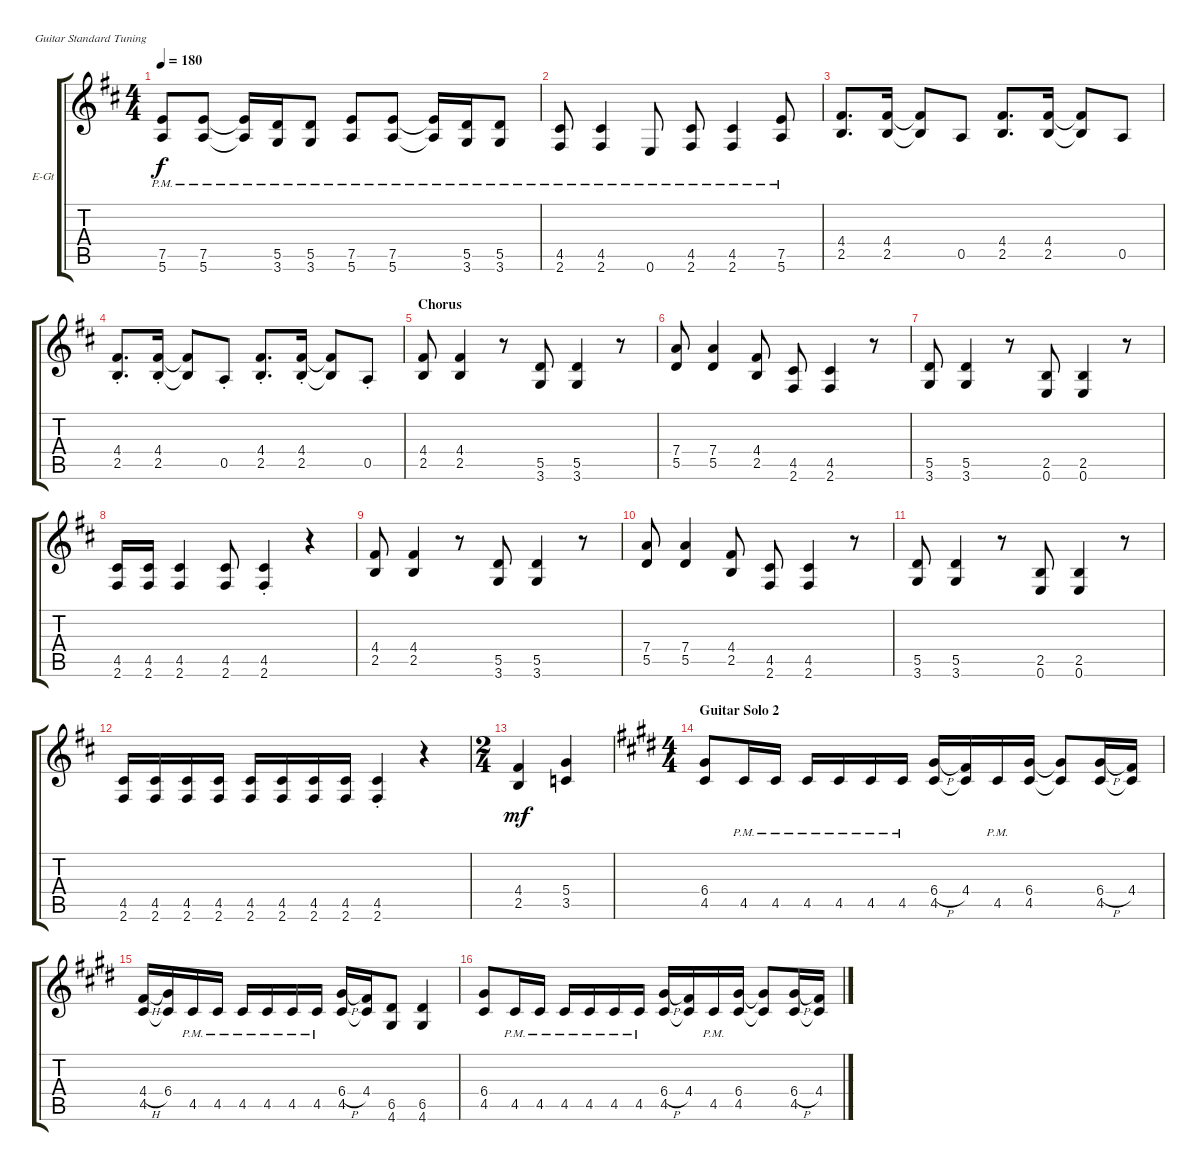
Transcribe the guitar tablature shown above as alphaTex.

\defaultSystemsLayout 4
\bracketExtendMode groupsimilarinstruments
\firstSystemTrackNameOrientation horizontal
\otherSystemsTrackNameOrientation horizontal
\track ("Kirk Hammett (Rhythm)" "E-Gt") {instrument distortionguitar}
\staff {score tabs}
\tuning (E4 B3 G3 D3 A2 E2)
\ts (4 4)
\tempo 180
\clef g2
\ks d
(5.6{pm} 7.5{pm}).8{dy f} (5.6{pm} 7.5{pm}).8 (7.5{pm t} 5.6{pm t}).16 (3.6{pm} 5.5{pm}).16 (5.5{pm} 3.6{pm}).8 (5.6{pm} 7.5{pm}).8 (5.6{pm} 7.5{pm}).8 (7.5{pm t} 5.6{pm t}).16 (3.6{pm} 5.5{pm}).16 (3.6{pm} 5.5{pm}).8 |
(2.6{pm} 4.5{pm}).8 (4.5{pm} 2.6{pm}).4 0.6{pm}.8 (2.6{pm} 4.5{pm}).8 (4.5{pm} 2.6{pm}).4 (5.6{pm} 7.5{pm}).8 |
(2.5 4.4).8{d} (4.4 2.5).16 (2.5{t} 4.4{t}).8 0.5.8 (2.5 4.4).8{d} (4.4 2.5).16 (2.5{t} 4.4{t}).8 0.5.8 |
(2.5{st} 4.4{st}).8{d} (4.4{st} 2.5{st}).16 (2.5{t} 4.4{t}).8 0.5{st}.8 (2.5{st} 4.4{st}).8{d} (4.4{st} 2.5{st}).16 (2.5{t} 4.4{t}).8 0.5{st}.8 |
\section ("" "Chorus")
(2.5 4.4).8 (2.5 4.4).4 r.8 (3.6 5.5).8 (3.6 5.5).4 r.8 |
(5.5 7.4).8 (5.5 7.4).4 (4.4 2.5).8 (2.6 4.5).8 (2.6 4.5).4 r.8 |
(3.6 5.5).8 (5.5 3.6).4 r.8 (0.6 2.5).8 (2.5 0.6).4 r.8 |
(2.6 4.5).16 (2.6 4.5).16 (2.6 4.5).4 (2.6 4.5).8 (2.6{st} 4.5{st}).4 r.4 |
(2.5 4.4).8 (4.4 2.5).4 r.8 (3.6 5.5).8 (5.5 3.6).4 r.8 |
(5.5 7.4).8 (5.5 7.4).4 (4.4 2.5).8 (2.6 4.5).8 (2.6 4.5).4 r.8 |
(3.6 5.5).8 (5.5 3.6).4 r.8 (0.6 2.5).8 (2.5 0.6).4 r.8 |
(2.6 4.5).16 (2.6 4.5).16 (2.6 4.5).16 (2.6 4.5).16 (2.6 4.5).16 (2.6 4.5).16 (2.6 4.5).16 (2.6 4.5).16 (4.5{st} 2.6{st}).4 r.4 |
\ts (2 4)
(2.5 4.4).4{dy mf} (5.4 3.5).4 |
\ts (4 4)
\section ("" "Guitar Solo 2")
\ks e
(4.5 6.4).8 4.5{pm}.16 4.5{pm}.16 4.5{pm}.16 4.5{pm}.16 4.5{pm}.16 4.5{pm}.16 (4.5 6.4{h}).16 (4.4 4.5{t}).16 4.5{pm}.16 (4.5 6.4).16 (6.4{t} 4.5{t}).8 (4.5 6.4{h}).16 (4.4 4.5{t}).16 |
(4.5 4.4{h}).16 (6.4 4.5{t}).16 4.5{pm}.16 4.5{pm}.16 4.5{pm}.16 4.5{pm}.16 4.5{pm}.16 4.5{pm}.16 (4.5 6.4{h}).16 (4.4 4.5{t}).16 (4.6 6.5).8 (6.5 4.6).4 |
(4.5 6.4).8 4.5{pm}.16 4.5{pm}.16 4.5{pm}.16 4.5{pm}.16 4.5{pm}.16 4.5{pm}.16 (4.5 6.4{h}).16 (4.4 4.5{t}).16 4.5{pm}.16 (4.5 6.4).16 (6.4{t} 4.5{t}).8 (4.5 6.4{h}).16 (4.4 4.5{t}).16
